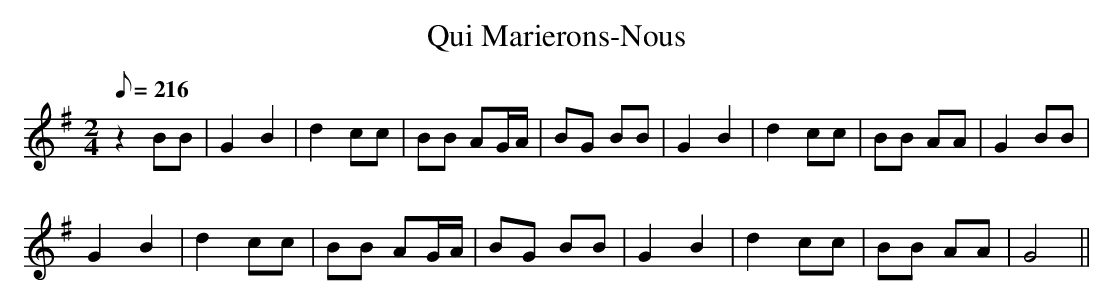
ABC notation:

X:1
T:Qui Marierons-Nous
M:2/4
L:1/8
Q:1/8=216
K:G
z2 BB|G2 B2|d2 cc| BB AG/2A/2| BG BB|G2 B2|d2 cc|BB AA| G2 BB|!
G2 B2|d2 cc| BB AG/2A/2| BG BB|G2 B2|d2 cc|BB AA|G4||
